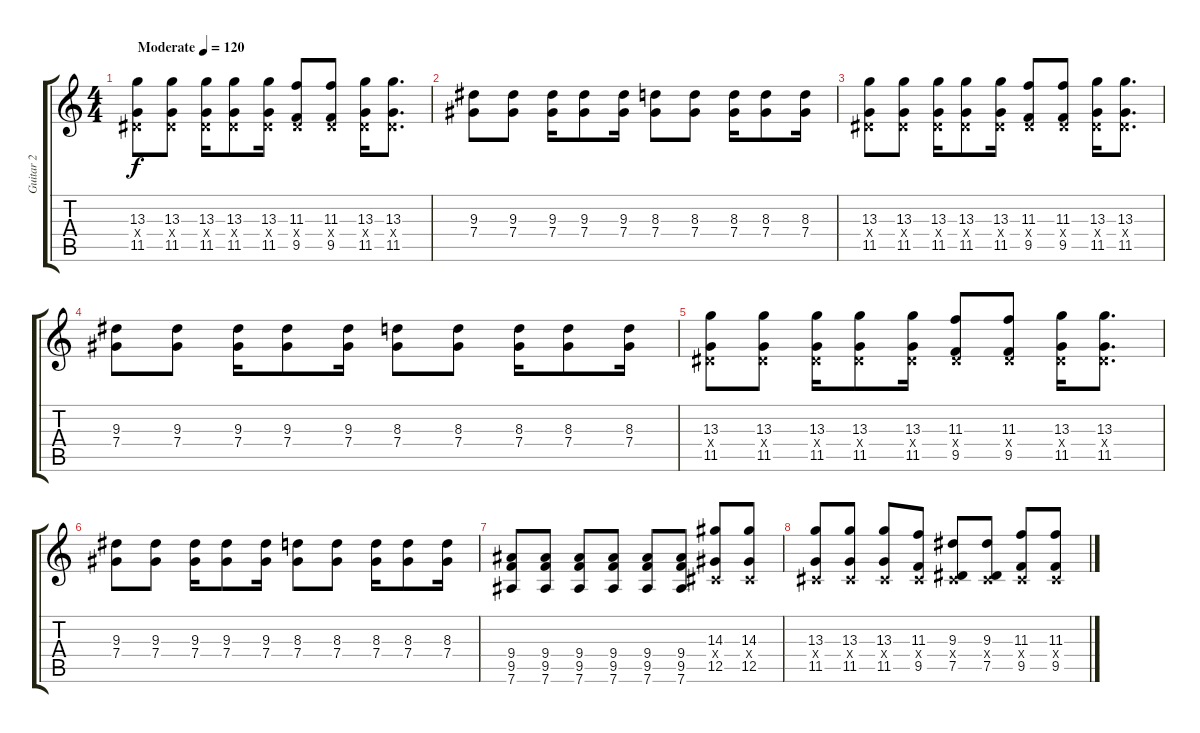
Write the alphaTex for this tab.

\track ("Guitar 2" "Guitar 2") {instrument acousticguitarsteel}
\staff {score tabs}
\tuning (Eb4 Bb3 Gb3 Db3 Ab2 Eb2) {hide}
\ts (4 4)
\tempo (120 "Moderate")
\clef g2
\ks c
(13.3 2.4{x} 11.5).8{dy f instrument acousticguitarsteel} (13.3 2.4{x} 11.5).8 (13.3 2.4{x} 11.5).16 (13.3 2.4{x} 11.5).8 (13.3 2.4{x} 11.5).16 (11.3 2.4{x} 9.5).8 (11.3 2.4{x} 9.5).8 (13.3 2.4{x} 11.5).16 (13.3 2.4{x} 11.5).8{d} |
(9.3 7.4).8 (9.3 7.4).8 (9.3 7.4).16 (9.3 7.4).8 (9.3 7.4).16 (8.3 7.4).8 (8.3 7.4).8 (8.3 7.4).16 (8.3 7.4).8 (8.3 7.4).16 |
(13.3 2.4{x} 11.5).8 (13.3 2.4{x} 11.5).8 (13.3 2.4{x} 11.5).16 (13.3 2.4{x} 11.5).8 (13.3 2.4{x} 11.5).16 (11.3 2.4{x} 9.5).8 (11.3 2.4{x} 9.5).8 (13.3 2.4{x} 11.5).16 (13.3 2.4{x} 11.5).8{d} |
(9.3 7.4).8 (9.3 7.4).8 (9.3 7.4).16 (9.3 7.4).8 (9.3 7.4).16 (8.3 7.4).8 (8.3 7.4).8 (8.3 7.4).16 (8.3 7.4).8 (8.3 7.4).16 |
(13.3 2.4{x} 11.5).8 (13.3 2.4{x} 11.5).8 (13.3 2.4{x} 11.5).16 (13.3 2.4{x} 11.5).8 (13.3 2.4{x} 11.5).16 (11.3 2.4{x} 9.5).8 (11.3 2.4{x} 9.5).8 (13.3 2.4{x} 11.5).16 (13.3 2.4{x} 11.5).8{d} |
(9.3 7.4).8 (9.3 7.4).8 (9.3 7.4).16 (9.3 7.4).8 (9.3 7.4).16 (8.3 7.4).8 (8.3 7.4).8 (8.3 7.4).16 (8.3 7.4).8 (8.3 7.4).16 |
(9.4 9.5 7.6).8 (9.4 9.5 7.6).8 (9.4 9.5 7.6).8 (9.4 9.5 7.6).8 (9.4 9.5 7.6).8 (9.4 9.5 7.6).8 (14.3 0.4{x} 12.5).8 (14.3 0.4{x} 12.5).8 |
(13.3 0.4{x} 11.5).8 (13.3 0.4{x} 11.5).8 (13.3 0.4{x} 11.5).8 (11.3 0.4{x} 9.5).8 (9.3 0.4{x} 7.5).8 (9.3 0.4{x} 7.5).8 (11.3 0.4{x} 9.5).8 (11.3 0.4{x} 9.5).8
